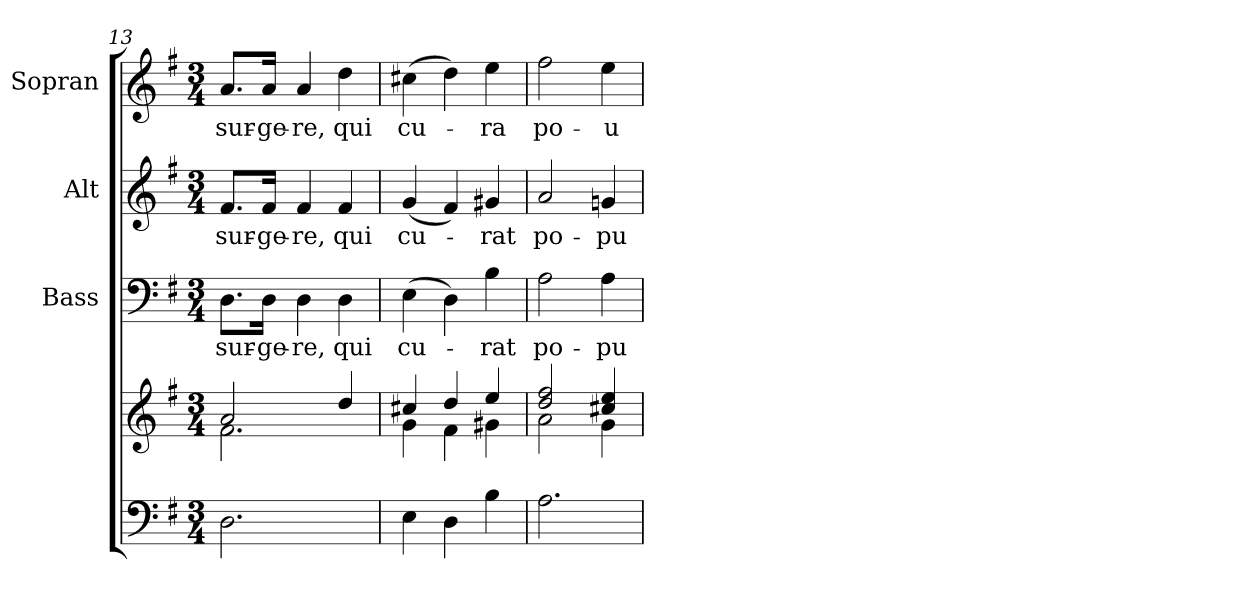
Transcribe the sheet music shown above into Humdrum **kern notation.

**kern	**kern	**kern	**text	**kern	**text	**kern	**text
*part4	*part4	*part3	*part3	*part2	*part2	*part1	*part1
*staff5	*staff4	*staff3	*staff3	*staff2	*staff2	*staff1	*staff1
*	*	*I"Bass	*	*I"Alt	*	*I"Sopran	*
*	*	*I'B.	*	*I'A.	*	*I'S.	*
!!LO:PB:g=z
*clefF4	*clefG2	*clefF4	*	*clefG2	*	*clefG2	*
*k[f#]	*k[f#]	*k[f#]	*	*k[f#]	*	*k[f#]	*
*G:	*G:	*G:	*	*G:	*	*G:	*
*M3/4	*M3/4	*M3/4	*	*M3/4	*	*M3/4	*
=13	=13	=13	=13	=13	=13	=13	=13
*	*^	*	*	*	*	*	*
!	!	!	!	!LO:LY:b	!	!LO:LY:b	!	!LO:LY:b
2.D\	2a/	2.f#\	8.D\L	sur-	8.f#/L	sur-	8.a/L	sur-
!	!	!	!	!LO:LY:b	!	!LO:LY:b	!	!LO:LY:b
.	.	.	16D\Jk	-ge-	16f#/Jk	-ge-	16a/Jk	-ge-
!	!	!	!	!LO:LY:b	!	!LO:LY:b	!	!LO:LY:b
.	.	.	4D\	-re,	4f#/	-re,	4a/	-re,
!	!	!	!	!LO:LY:b	!	!LO:LY:b	!	!LO:LY:b
.	4dd/	.	4D\	qui	4f#/	qui	4dd\	qui
=14	=14	=14	=14	=14	=14	=14	=14	=14
!	!	!	!	!LO:LY:b	!	!LO:LY:b	!	!LO:LY:b
4E\	4cc#X/	4g\	(>4E\	cu-	(<4g/	cu-	(>4cc#X\	cu-
4D\	4dd/	4f#\	4D\)	.	4f#/)	.	4dd\)	.
!	!	!	!	!LO:LY:b	!	!LO:LY:b	!	!LO:LY:b
4B\	4ee/	4g#X\	4B\	-rat	4g#X/	-rat	4ee\	-ra
=15	=15	=15	=15	=15	=15	=15	=15	=15
!	!	!	!	!LO:LY:b	!	!LO:LY:b	!	!LO:LY:b
2.A\	2dd/ 2ff#/	2a\	2A\	po-	2a/	po-	2ff#\	po-
!	!	!	!	!LO:LY:b	!	!LO:LY:b	!	!LO:LY:b
.	4cc#X/ 4ee/	4g\	4A\	-pu-	4gn/	-pu-	4ee\	-u-
*	*v	*v	*	*	*	*	*	*
=	=	=	=	=	=	=	=
*-	*-	*-	*-	*-	*-	*-	*-
